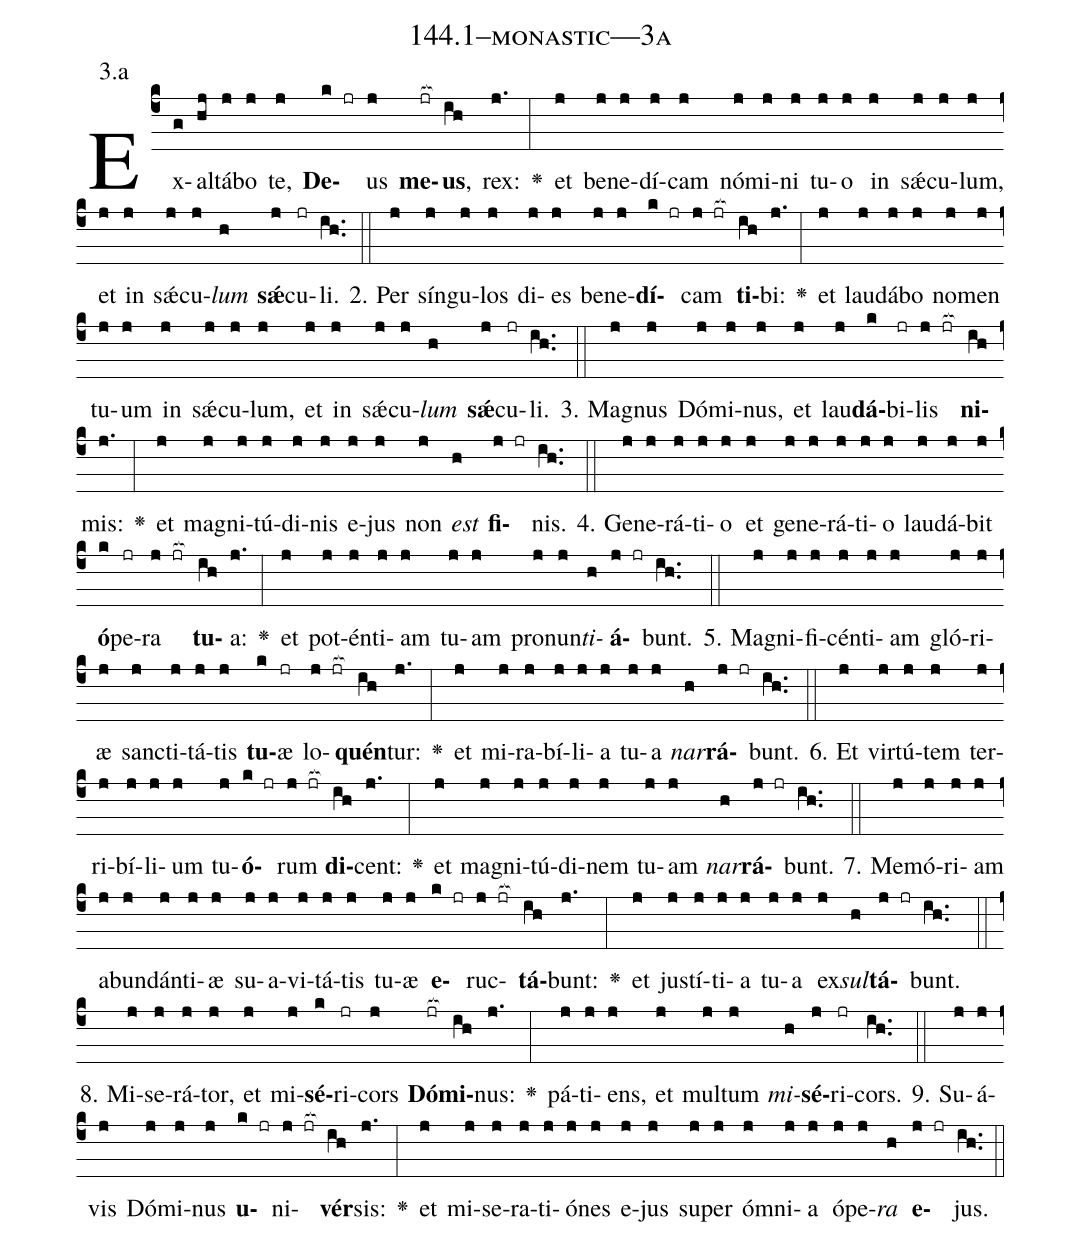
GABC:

name: 144.1--monastic---3a;
annotation: 3.a;
%%
(c4)Ex(g)al(hj)tá(j)bo(j) te,(j) <b>De</b>(k jr)us(j) <b>me</b>(jr[ocb:1{])<b>us</b>,(ih[ocb:0}]) rex:(j.) <v>\greheightstar</v>(:) et(j) be(j)ne(j)dí(j)cam(j) nó(j)mi(j)ni(j) tu(j)o(j) in(j) sǽ(j)cu(j)lum,(j) et(j) in(j) sǽ(j)cu(j)<i>lum</i>(h) <b>sǽ</b>(j)cu(jr)li.(ih..) (::)
2. Per(j) sín(j)gu(j)los(j) di(j)es(j) be(j)ne(j)<b>dí</b>(k jr)cam(j jr[ocb:1{]) <b>ti</b>(ih[ocb:0}])bi:(j.) <v>\greheightstar</v>(:) et(j) lau(j)dá(j)bo(j) no(j)men(j) tu(j)um(j) in(j) sǽ(j)cu(j)lum,(j) et(j) in(j) sǽ(j)cu(j)<i>lum</i>(h) <b>sǽ</b>(j)cu(jr)li.(ih..) (::)
3. Ma(j)gnus(j) Dó(j)mi(j)nus,(j) et(j) lau(j)<b>dá</b>(k)bi(jr)lis(j jr[ocb:1{]) <b>ni</b>(ih[ocb:0}])mis:(j.) <v>\greheightstar</v>(:) et(j) ma(j)gni(j)tú(j)di(j)nis(j) e(j)jus(j) non(j) <i>est</i>(h) <b>fi</b>(j jr)nis.(ih..) (::)
4. Ge(j)ne(j)rá(j)ti(j)o(j) et(j) ge(j)ne(j)rá(j)ti(j)o(j) lau(j)dá(j)bit(j) <b>ó</b>(k)pe(jr)ra(j jr[ocb:1{]) <b>tu</b>(ih[ocb:0}])a:(j.) <v>\greheightstar</v>(:) et(j) pot(j)én(j)ti(j)am(j) tu(j)am(j) pro(j)nun(j)<i>ti</i>(h)<b>á</b>(j jr)bunt.(ih..) (::)
5. Ma(j)gni(j)fi(j)cén(j)ti(j)am(j) gló(j)ri(j)æ(j) sanc(j)ti(j)tá(j)tis(j) <b>tu</b>(k)æ(jr) lo(j jr[ocb:1{])<b>quén</b>(ih[ocb:0}])tur:(j.) <v>\greheightstar</v>(:) et(j) mi(j)ra(j)bí(j)li(j)a(j) tu(j)a(j) <i>nar</i>(h)<b>rá</b>(j jr)bunt.(ih..) (::)
6. Et(j) vir(j)tú(j)tem(j) ter(j)ri(j)bí(j)li(j)um(j) tu(j)<b>ó</b>(k jr)rum(j jr[ocb:1{]) <b>di</b>(ih[ocb:0}])cent:(j.) <v>\greheightstar</v>(:) et(j) ma(j)gni(j)tú(j)di(j)nem(j) tu(j)am(j) <i>nar</i>(h)<b>rá</b>(j jr)bunt.(ih..) (::)
7. Me(j)mó(j)ri(j)am(j) ab(j)un(j)dán(j)ti(j)æ(j) su(j)a(j)vi(j)tá(j)tis(j) tu(j)æ(j) <b>e</b>(k jr)ruc(j jr[ocb:1{])<b>tá</b>(ih[ocb:0}])bunt:(j.) <v>\greheightstar</v>(:) et(j) jus(j)tí(j)ti(j)a(j) tu(j)a(j) ex(j)<i>sul</i>(h)<b>tá</b>(j jr)bunt.(ih..) (::)
8. Mi(j)se(j)rá(j)tor,(j) et(j) mi(j)<b>sé</b>(k)ri(jr)cors(j) <b>Dó</b>(jr[ocb:1{])<b>mi</b>(ih[ocb:0}])nus:(j.) <v>\greheightstar</v>(:) pá(j)ti(j)ens,(j) et(j) mul(j)tum(j) <i>mi</i>(h)<b>sé</b>(j)ri(jr)cors.(ih..) (::)
9. Su(j)á(j)vis(j) Dó(j)mi(j)nus(j) <b>u</b>(k jr)ni(j jr[ocb:1{])<b>vér</b>(ih[ocb:0}])sis:(j.) <v>\greheightstar</v>(:) et(j) mi(j)se(j)ra(j)ti(j)ó(j)nes(j) e(j)jus(j) su(j)per(j) óm(j)ni(j)a(j) ó(j)pe(j)<i>ra</i>(h) <b>e</b>(j jr)jus.(ih..) (::)
